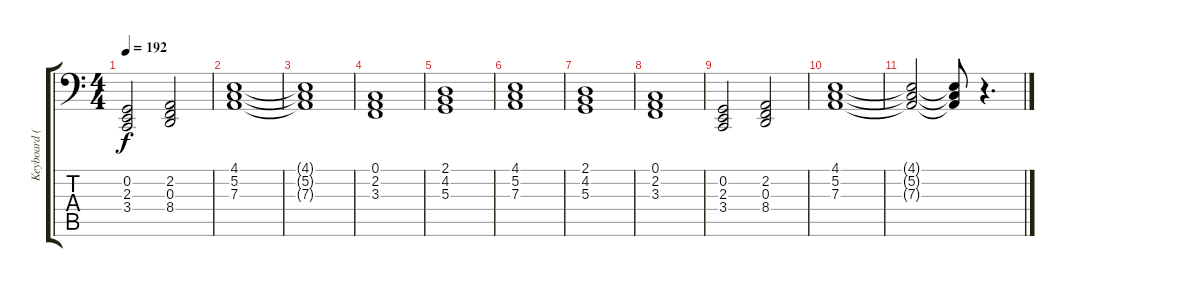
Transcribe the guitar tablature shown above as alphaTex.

\track ("Keyboard (Low Note)" "Keyboard (") {instrument stringensemble1}
\staff {score tabs}
\tuning (C3 G2 D2 A1 E1 B0) {hide}
\ts (4 4)
\tempo 192
\clef f4
\ks c
(0.2 2.3 3.4).2{dy f} (2.2 0.3 8.4).2 |
(4.1 5.2 7.3).1 |
(4.1{t} 5.2{t} 7.3{t}).1 |
(0.1 2.2 3.3).1 |
(2.1 4.2 5.3).1 |
(4.1 5.2 7.3).1 |
(2.1 4.2 5.3).1 |
(0.1 2.2 3.3).1 |
(0.2 2.3 3.4).2 (2.2 0.3 8.4).2 |
(4.1 5.2 7.3).1 |
(4.1{t} 5.2{t} 7.3{t}).2 (4.1{t} 5.2{t} 7.3{t}).8 r.4{d}
